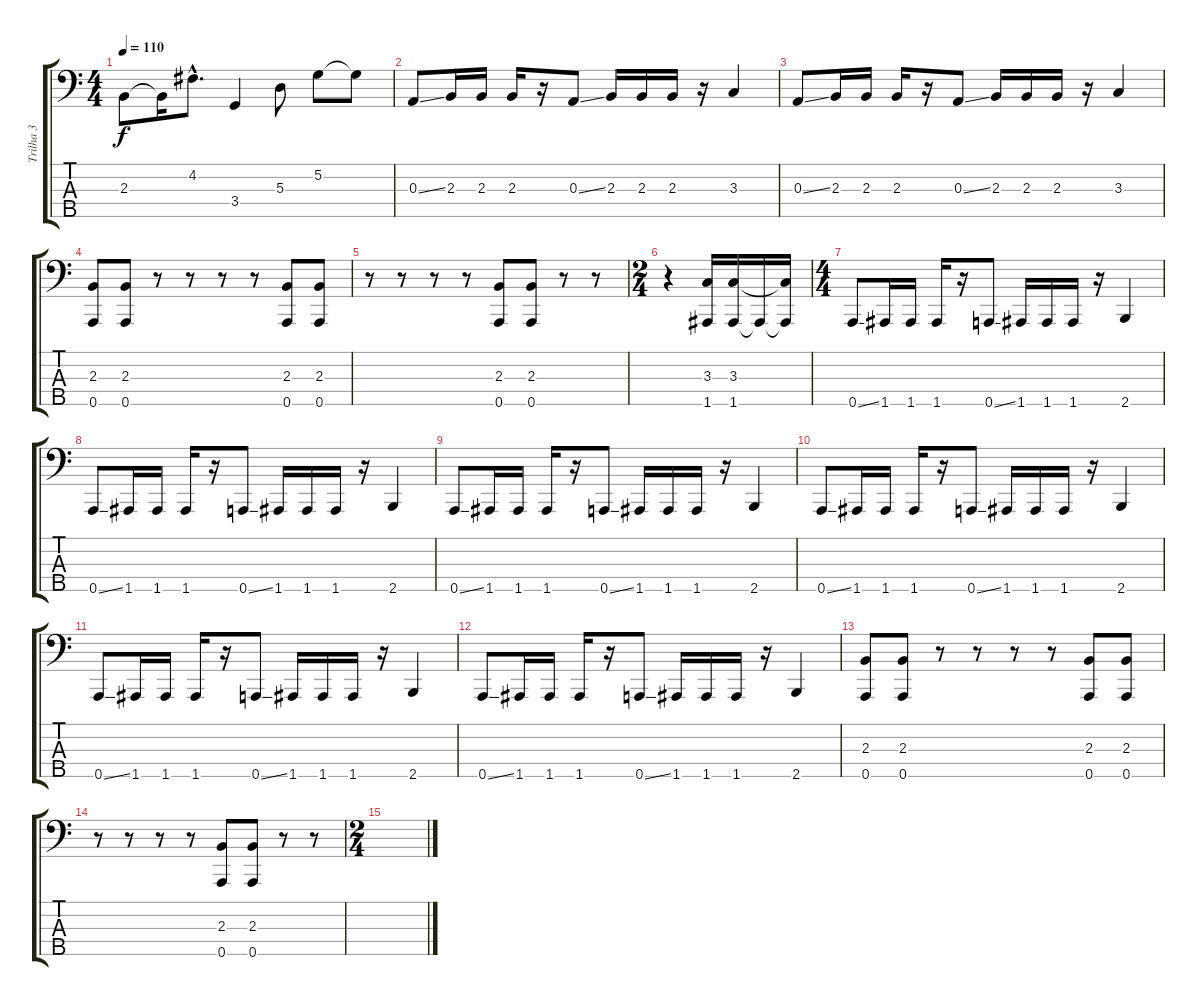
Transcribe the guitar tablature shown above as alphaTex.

\track ("Trilha 3" "Trilha 3") {instrument electricbassfinger}
\staff {score tabs}
\tuning (G2 D2 A1 E1 A0) {hide}
\ts (4 4)
\tempo 110
\clef f4
\ks c
2.3.8{dy f} 2.3{t}.16 4.2{hac}.8{d} 3.4.4 5.3.8 5.2.8 5.2{t}.8 |
0.3{ss}.8 2.3.16 2.3.16 2.3.16 r.16 0.3{ss}.8 2.3.16 2.3.16 2.3.16 r.16 3.3.4 |
0.3{ss}.8 2.3.16 2.3.16 2.3.16 r.16 0.3{ss}.8 2.3.16 2.3.16 2.3.16 r.16 3.3.4 |
(2.3 0.5).8 (2.3 0.5).8 r.8 r.8 r.8 r.8 (2.3 0.5).8 (2.3 0.5).8 |
r.8 r.8 r.8 r.8 (2.3 0.5).8 (2.3 0.5).8 r.8 r.8 |
\ts (2 4)
r.4 (3.3 1.5).16 (3.3 1.5).16 1.5{t}.16 (3.3{t} 1.5{t}).16 |
\ts (4 4)
0.5{ss}.8 1.5.16 1.5.16 1.5.16 r.16 0.5{ss}.8 1.5.16 1.5.16 1.5.16 r.16 2.5.4 |
0.5{ss}.8 1.5.16 1.5.16 1.5.16 r.16 0.5{ss}.8 1.5.16 1.5.16 1.5.16 r.16 2.5.4 |
0.5{ss}.8 1.5.16 1.5.16 1.5.16 r.16 0.5{ss}.8 1.5.16 1.5.16 1.5.16 r.16 2.5.4 |
0.5{ss}.8 1.5.16 1.5.16 1.5.16 r.16 0.5{ss}.8 1.5.16 1.5.16 1.5.16 r.16 2.5.4 |
0.5{ss}.8 1.5.16 1.5.16 1.5.16 r.16 0.5{ss}.8 1.5.16 1.5.16 1.5.16 r.16 2.5.4 |
0.5{ss}.8 1.5.16 1.5.16 1.5.16 r.16 0.5{ss}.8 1.5.16 1.5.16 1.5.16 r.16 2.5.4 |
(2.3 0.5).8 (2.3 0.5).8 r.8 r.8 r.8 r.8 (2.3 0.5).8 (2.3 0.5).8 |
r.8 r.8 r.8 r.8 (2.3 0.5).8 (2.3 0.5).8 r.8 r.8 |
\ts (2 4)
